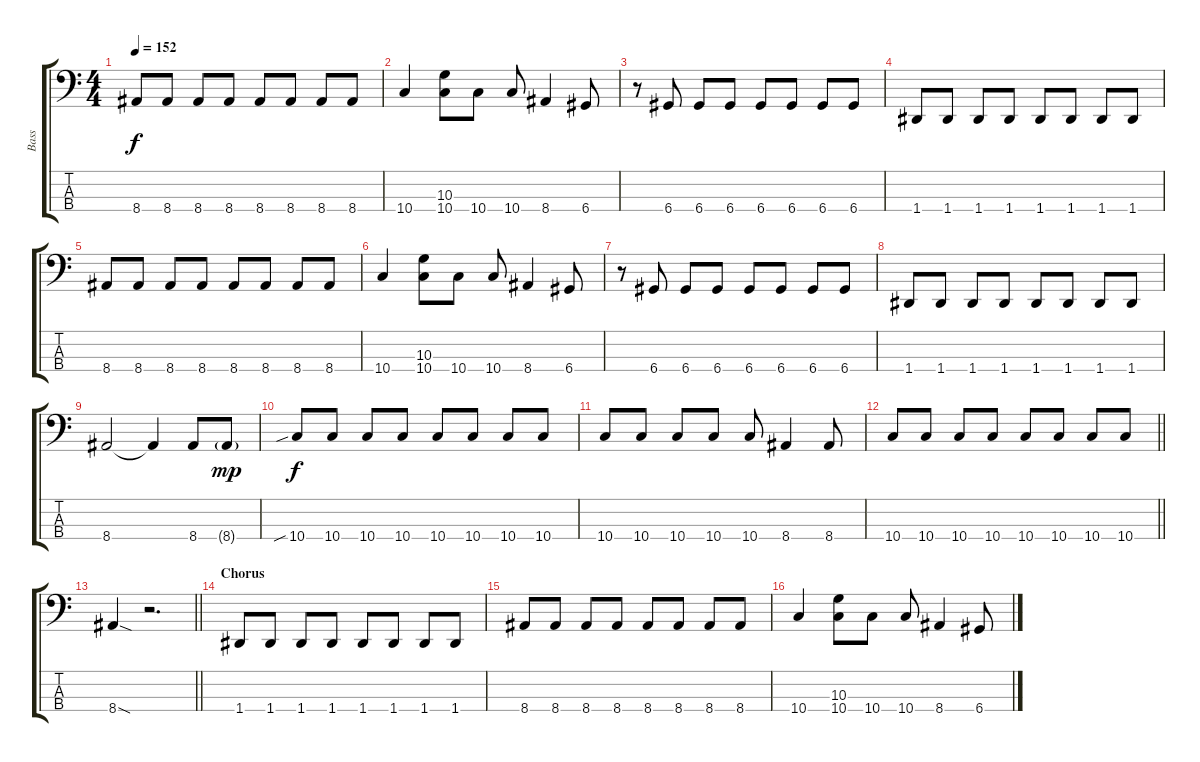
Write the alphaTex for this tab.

\track ("Bass" "Bass") {instrument electricbasspick}
\staff {score tabs}
\tuning (G2 D2 A1 D1) {hide}
\ts (4 4)
\tempo 152
\clef f4
\ks c
8.4.8{dy f} 8.4.8 8.4.8 8.4.8 8.4.8 8.4.8 8.4.8 8.4.8 |
10.4.4 (10.3 10.4).8 10.4.8 10.4.8 8.4.4 6.4.8 |
r.8 6.4.8 6.4.8 6.4.8 6.4.8 6.4.8 6.4.8 6.4.8 |
1.4.8 1.4.8 1.4.8 1.4.8 1.4.8 1.4.8 1.4.8 1.4.8 |
8.4.8 8.4.8 8.4.8 8.4.8 8.4.8 8.4.8 8.4.8 8.4.8 |
10.4.4 (10.3 10.4).8 10.4.8 10.4.8 8.4.4 6.4.8 |
r.8 6.4.8 6.4.8 6.4.8 6.4.8 6.4.8 6.4.8 6.4.8 |
1.4.8 1.4.8 1.4.8 1.4.8 1.4.8 1.4.8 1.4.8 1.4.8 |
8.4.2 8.4{t}.4 8.4.8 8.4{g}.8{dy mp} |
10.4{sib}.8{dy f} 10.4.8 10.4.8 10.4.8 10.4.8 10.4.8 10.4.8 10.4.8 |
10.4.8 10.4.8 10.4.8 10.4.8 10.4.8 8.4.4 8.4.8 |
\barLineRight lightlight
10.4.8 10.4.8 10.4.8 10.4.8 10.4.8 10.4.8 10.4.8 10.4.8 |
\section ("" "")
\barLineRight lightlight
8.4{sod}.4 r.2{d} |
\section ("" "Chorus")
1.4.8 1.4.8 1.4.8 1.4.8 1.4.8 1.4.8 1.4.8 1.4.8 |
8.4.8 8.4.8 8.4.8 8.4.8 8.4.8 8.4.8 8.4.8 8.4.8 |
10.4.4 (10.3 10.4).8 10.4.8 10.4.8 8.4.4 6.4.8
